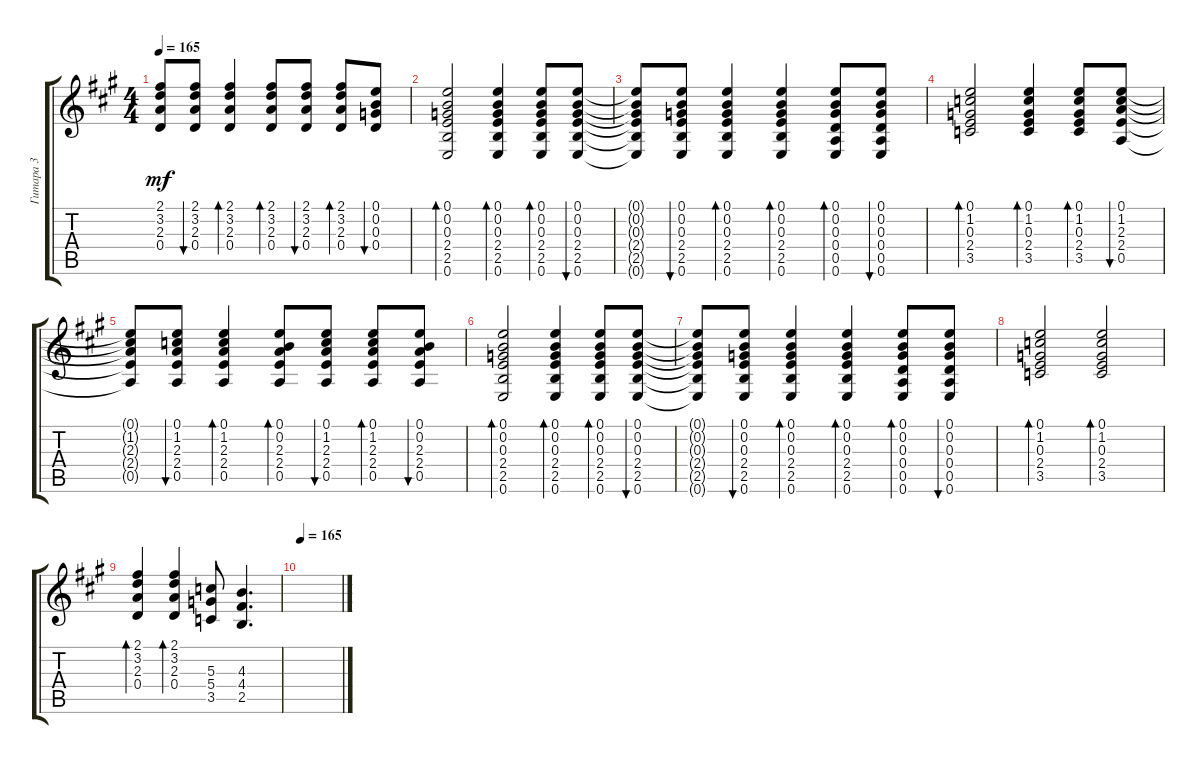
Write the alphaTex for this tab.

\track ("Гитара 3" "Гитара 3") {instrument acousticguitarsteel}
\staff {score tabs}
\tuning (E4 B3 G3 D3 A2 E2) {hide}
\ts (4 4)
\tempo 165
\clef g2
\ks f#minor
(2.1{t} 3.2{t} 2.3{t} 0.4{t}).8{dy mf} (2.1 3.2 2.3 0.4).8{bu 60} (2.1 3.2 2.3 0.4).4{bd 60} (2.1 3.2 2.3 0.4).8{bd 60} (2.1 3.2 2.3 0.4).8{bu 60} (2.1 3.2 2.3 0.4).8{bd 60} (0.1 0.2 0.3 0.4).8{bu 60} |
(0.1 0.2 0.3 2.4 2.5 0.6).2{bd 60} (0.1 0.2 0.3 2.4 2.5 0.6).4{bd 60} (0.1 0.2 0.3 2.4 2.5 0.6).8{bd 60} (0.1 0.2 0.3 2.4 2.5 0.6).8{bu 60} |
(0.1{t} 0.2{t} 0.3{t} 2.4{t} 2.5{t} 0.6{t}).8 (0.1 0.2 0.3 2.4 2.5 0.6).8{bu 60} (0.1 0.2 0.3 2.4 2.5 0.6).4{bd 60} (0.1 0.2 0.3 2.4 2.5 0.6).4{bd 60} (0.1 0.2 0.3 0.4 0.5 0.6).8{bd 60} (0.1 0.2 0.3 0.4 0.5 0.6).8{bu 60} |
(0.1 1.2 0.3 2.4 3.5).2{bd 60} (0.1 1.2 0.3 2.4 3.5).4{bd 60} (0.1 1.2 0.3 2.4 3.5).8{bd 60} (0.1 1.2 2.3 2.4 0.5).8{bu 60} |
(0.1{t} 1.2{t} 2.3{t} 2.4{t} 0.5{t}).8 (0.1 1.2 2.3 2.4 0.5).8{bu 60} (0.1 1.2 2.3 2.4 0.5).4{bd 60} (0.1 0.2 2.3 2.4 0.5).8{bd 60} (0.1 1.2 2.3 2.4 0.5).8{bu 60} (0.1 1.2 2.3 2.4 0.5).8{bd 60} (0.1 0.2 2.3 2.4 0.5).8{bu 60} |
(0.1 0.2 0.3 2.4 2.5 0.6).2{bd 60} (0.1 0.2 0.3 2.4 2.5 0.6).4{bd 60} (0.1 0.2 0.3 2.4 2.5 0.6).8{bd 60} (0.1 0.2 0.3 2.4 2.5 0.6).8{bu 60} |
(0.1{t} 0.2{t} 0.3{t} 2.4{t} 2.5{t} 0.6{t}).8 (0.1 0.2 0.3 2.4 2.5 0.6).8{bu 60} (0.1 0.2 0.3 2.4 2.5 0.6).4{bd 60} (0.1 0.2 0.3 2.4 2.5 0.6).4{bd 60} (0.1 0.2 0.3 0.4 0.5 0.6).8{bd 60} (0.1 0.2 0.3 0.4 0.5 0.6).8{bu 60} |
(0.1 1.2 0.3 2.4 3.5).2{bd 60} (0.1 1.2 0.3 2.4 3.5).2{bd 60} |
(2.1 3.2 2.3 0.4).4{bd 60} (2.1 3.2 2.3 0.4).4{bd 60} (5.3 5.4 3.5).8 (4.3 4.4 2.5).4{d} |
\tempo 165
